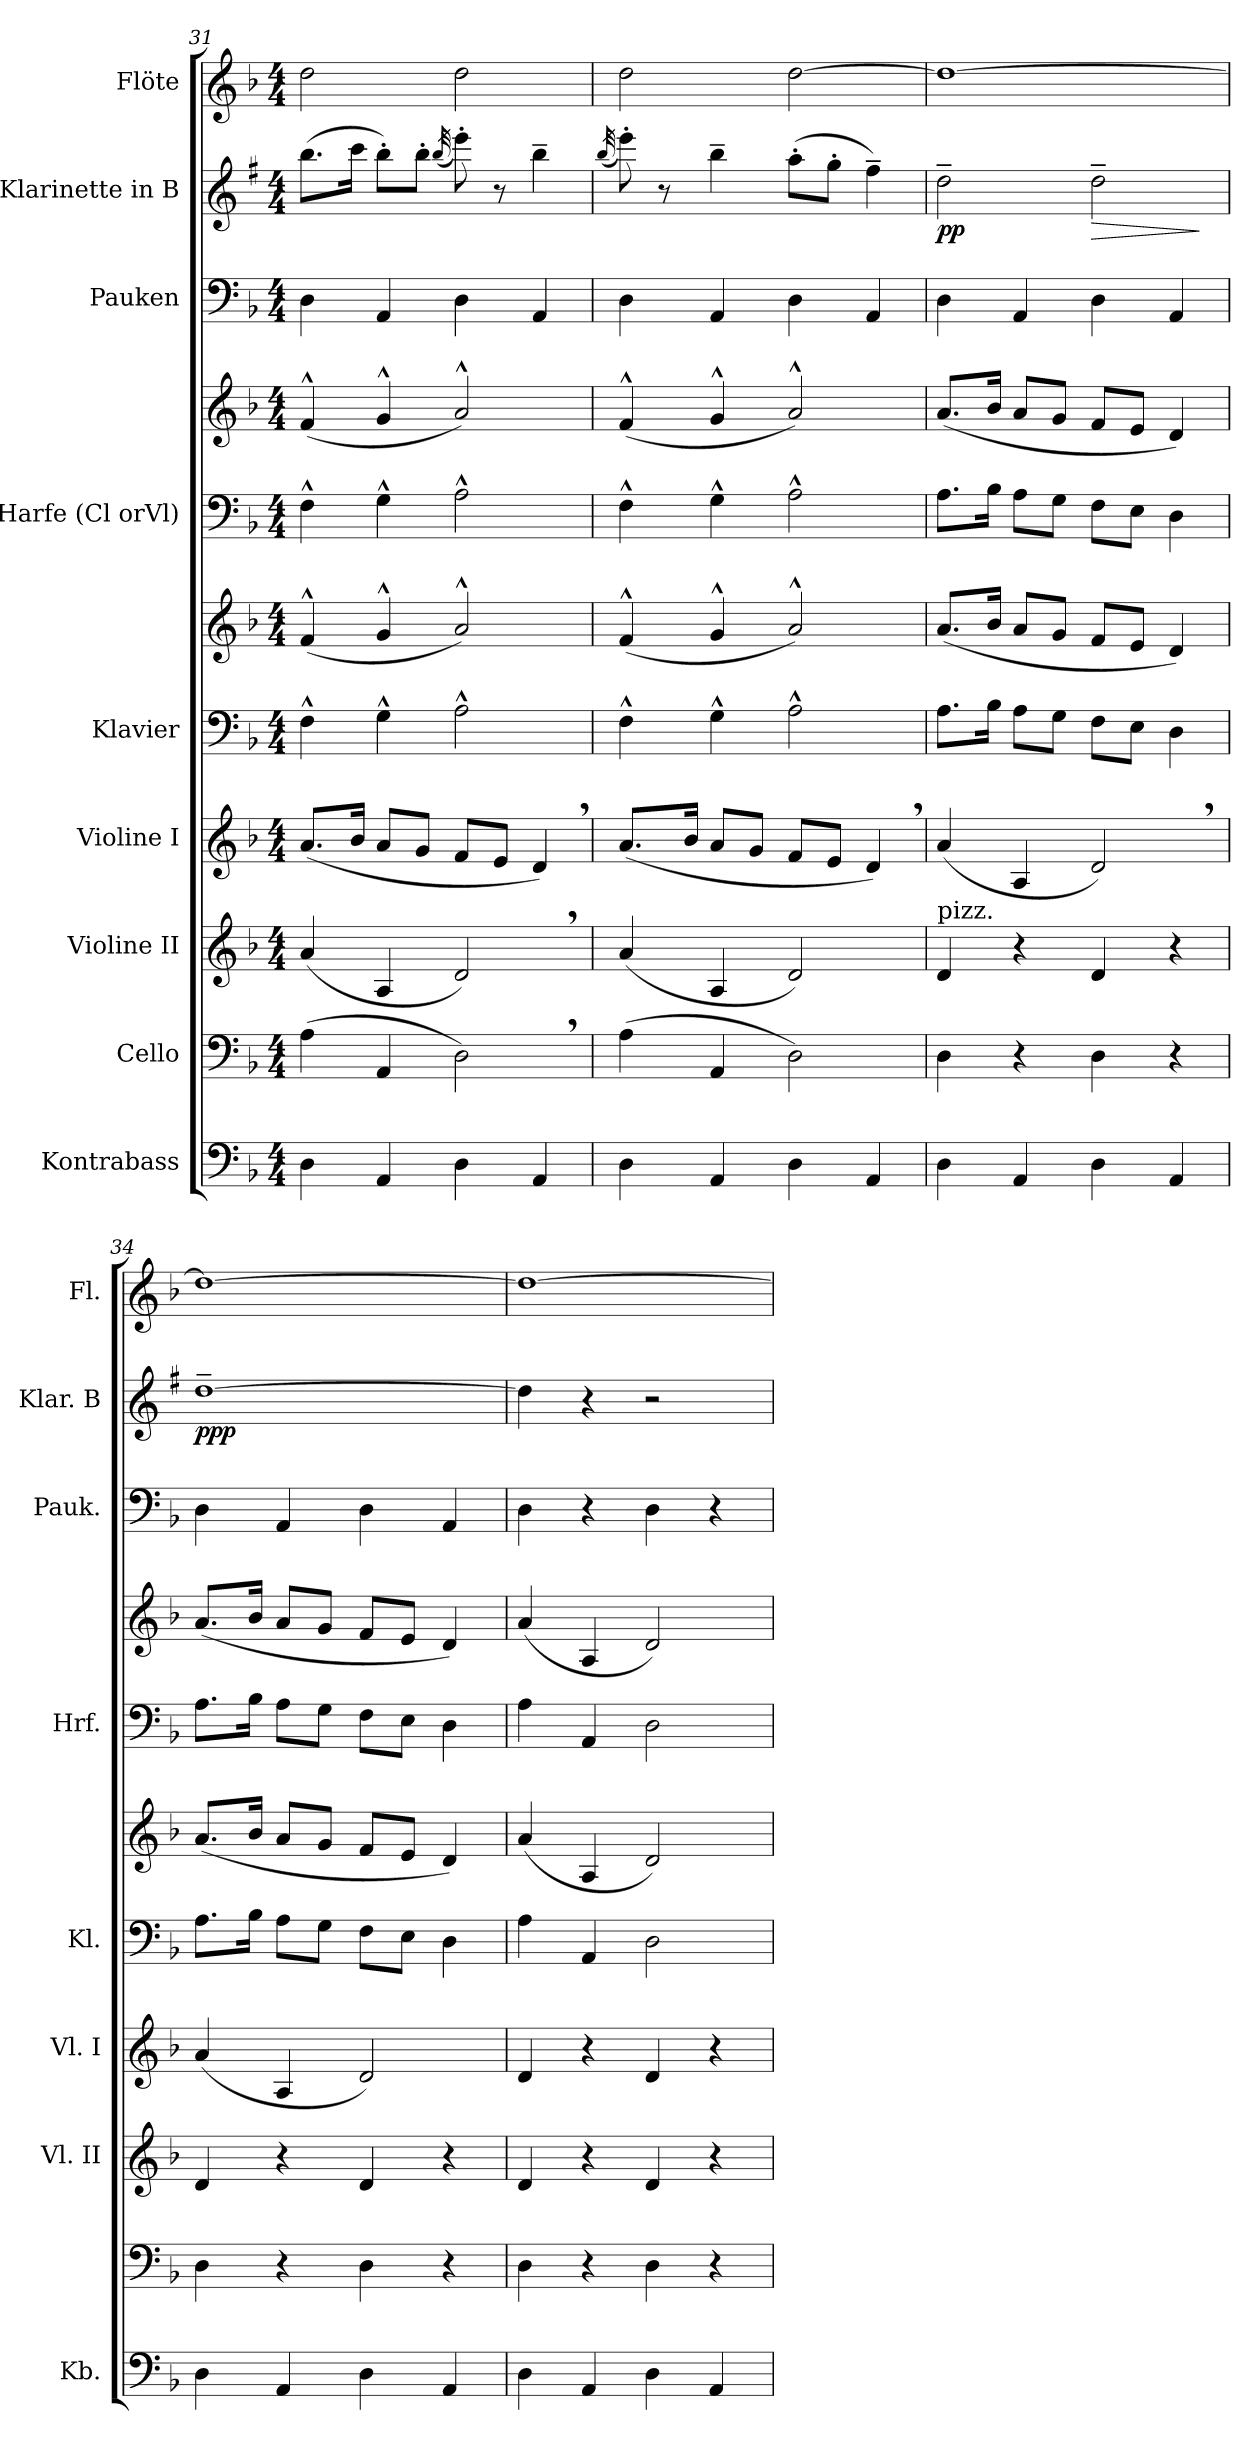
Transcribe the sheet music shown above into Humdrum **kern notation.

**kern	**kern	**kern	**kern	**kern	**kern	**kern	**kern	**kern	**kern	**dynam	**kern
*part9	*part8	*part7	*part6	*part5	*part5	*part4	*part4	*part3	*part2	*part2	*part1
*staff11	*staff10	*staff9	*staff8	*staff7	*staff6	*staff5	*staff4	*staff3	*staff2	*staff2	*staff1
*I"Kontrabass	*I"Cello	*I"Violine II	*I"Violine I	*I"Klavier	*	*I"Harfe (Cl orVl)	*	*I"Pauken	*I"Klarinette in B	*	*I"Flöte
*I'Kb.	*	*I'Vl. II	*I'Vl. I	*I'Kl.	*	*I'Hrf.	*	*I'Pauk.	*I'Klar. B	*	*I'Fl.
!!LO:PB:g=z
*clefF4	*clefF4	*clefG2	*clefG2	*clefF4	*clefG2	*clefF4	*clefG2	*clefF4	*clefG2	*	*clefG2
*ITrd7c12	*	*	*	*	*	*	*	*	*ITrd1c2	*	*
*k[b-]	*k[b-]	*k[b-]	*k[b-]	*k[b-]	*k[b-]	*k[b-]	*k[b-]	*k[b-]	*k[b-]	*	*k[b-]
*d:	*d:	*d:	*d:	*d:	*d:	*d:	*d:	*d:	*d:	*	*d:
*M4/4	*M4/4	*M4/4	*M4/4	*M4/4	*M4/4	*M4/4	*M4/4	*M4/4	*M4/4	*	*M4/4
=31	=31	=31	=31	=31	=31	=31	=31	=31	=31	=31	=31
4DD\	(<4A\	(<4a/	(<8.a/L	4F^^\	(<4f^^/	4F^^\	(<4f^^/	4D\	(>8.aa\L	.	2dd\
.	.	.	16b-/Jk	.	.	.	.	.	16bb-\Jk	.	.
4AAA/	4AA/	4A/	8a/L	4G^^\	4g^^/	4G^^\	4g^^/	4AA/	8aa'\L)	.	.
.	.	.	8g/J	.	.	.	.	.	8aa'\J	.	.
.	.	.	.	.	.	.	.	.	(<32qaa/	.	.
4DD\	2D,\)	2d,/)	8f/L	2A^^\	2a^^/)	2A^^\	2a^^/)	4D\	8ddd'\)	.	2dd\
.	.	.	8e/J	.	.	.	.	.	8r	.	.
4AAA/	.	.	4d,/)	.	.	.	.	4AA/	4aa~\	.	.
=32	=32	=32	=32	=32	=32	=32	=32	=32	=32	=32	=32
.	.	.	.	.	.	.	.	.	(<32qaa/	.	.
4DD\	(<4A\	(<4a/	(<8.a/L	4F^^\	(<4f^^/	4F^^\	(<4f^^/	4D\	8ddd'\)	.	2dd\
.	.	.	.	.	.	.	.	.	8r	.	.
.	.	.	16b-/Jk	.	.	.	.	.	.	.	.
4AAA/	4AA/	4A/	8a/L	4G^^\	4g^^/	4G^^\	4g^^/	4AA/	4aa~\	.	.
.	.	.	8g/J	.	.	.	.	.	.	.	.
4DD\	2D\)	2d/)	8f/L	2A^^\	2a^^/)	2A^^\	2a^^/)	4D\	(>8gg'\L	.	[2dd\
.	.	.	8e/J	.	.	.	.	.	8ff'\J	.	.
4AAA/	.	.	4d,/)	.	.	.	.	4AA/	4ee~\)	.	.
=33	=33	=33	=33	=33	=33	=33	=33	=33	=33	=33	=33
!	!	!LO:TX:a:t=pizz.	!	!	!	!	!	!	!	!	!
!	!	!	!	!	!	!	!	!	!	!LO:DY:b	!
4DD\	4D\	4d/	(<4a/	8.A\L	(<8.a/L	8.A\L	(<8.a/L	4D\	2cc~\	pp	1dd_
.	.	.	.	16B-\Jk	16b-/Jk	16B-\Jk	16b-/Jk	.	.	.	.
4AAA/	4r	4r	4A/	8A\L	8a/L	8A\L	8a/L	4AA/	.	.	.
.	.	.	.	8G\J	8g/J	8G\J	8g/J	.	.	.	.
!	!	!	!	!	!	!	!	!	!	!LO:HP:b	!
4DD\	4D\	4d/	2d,/)	8F\L	8f/L	8F\L	8f/L	4D\	2cc~\	>	.
.	.	.	.	8E\J	8e/J	8E\J	8e/J	.	.	.	.
4AAA/	4r	4r	.	4D\	4d/)	4D\	4d/)	4AA/	.	.	.
.	.	.	.	.	.	.	.	.	.	]	.
=34	=34	=34	=34	=34	=34	=34	=34	=34	=34	=34	=34
!	!	!	!	!	!	!	!	!	!	!LO:DY:b	!
4DD\	4D\	4d/	(<4a/	8.A\L	(<8.a/L	8.A\L	(<8.a/L	4D\	[1cc~	ppp	1dd_
.	.	.	.	16B-\Jk	16b-/Jk	16B-\Jk	16b-/Jk	.	.	.	.
4AAA/	4r	4r	4A/	8A\L	8a/L	8A\L	8a/L	4AA/	.	.	.
.	.	.	.	8G\J	8g/J	8G\J	8g/J	.	.	.	.
4DD\	4D\	4d/	2d/)	8F\L	8f/L	8F\L	8f/L	4D\	.	.	.
.	.	.	.	8E\J	8e/J	8E\J	8e/J	.	.	.	.
4AAA/	4r	4r	.	4D\	4d/)	4D\	4d/)	4AA/	.	.	.
!!LO:PB:g=z
=35	=35	=35	=35	=35	=35	=35	=35	=35	=35	=35	=35
4DD\	4D\	4d/	4d/	4A\	(<4a/	4A\	(<4a/	4D\	4cc\]	.	1dd_
4AAA/	4r	4r	4r	4AA/	4A/	4AA/	4A/	4r	4r	.	.
4DD\	4D\	4d/	4d/	2D\	2d/)	2D\	2d/)	4D\	2r	.	.
4AAA/	4r	4r	4r	.	.	.	.	4r	.	.	.
=	=	=	=	=	=	=	=	=	=	=	=
*-	*-	*-	*-	*-	*-	*-	*-	*-	*-	*-	*-
